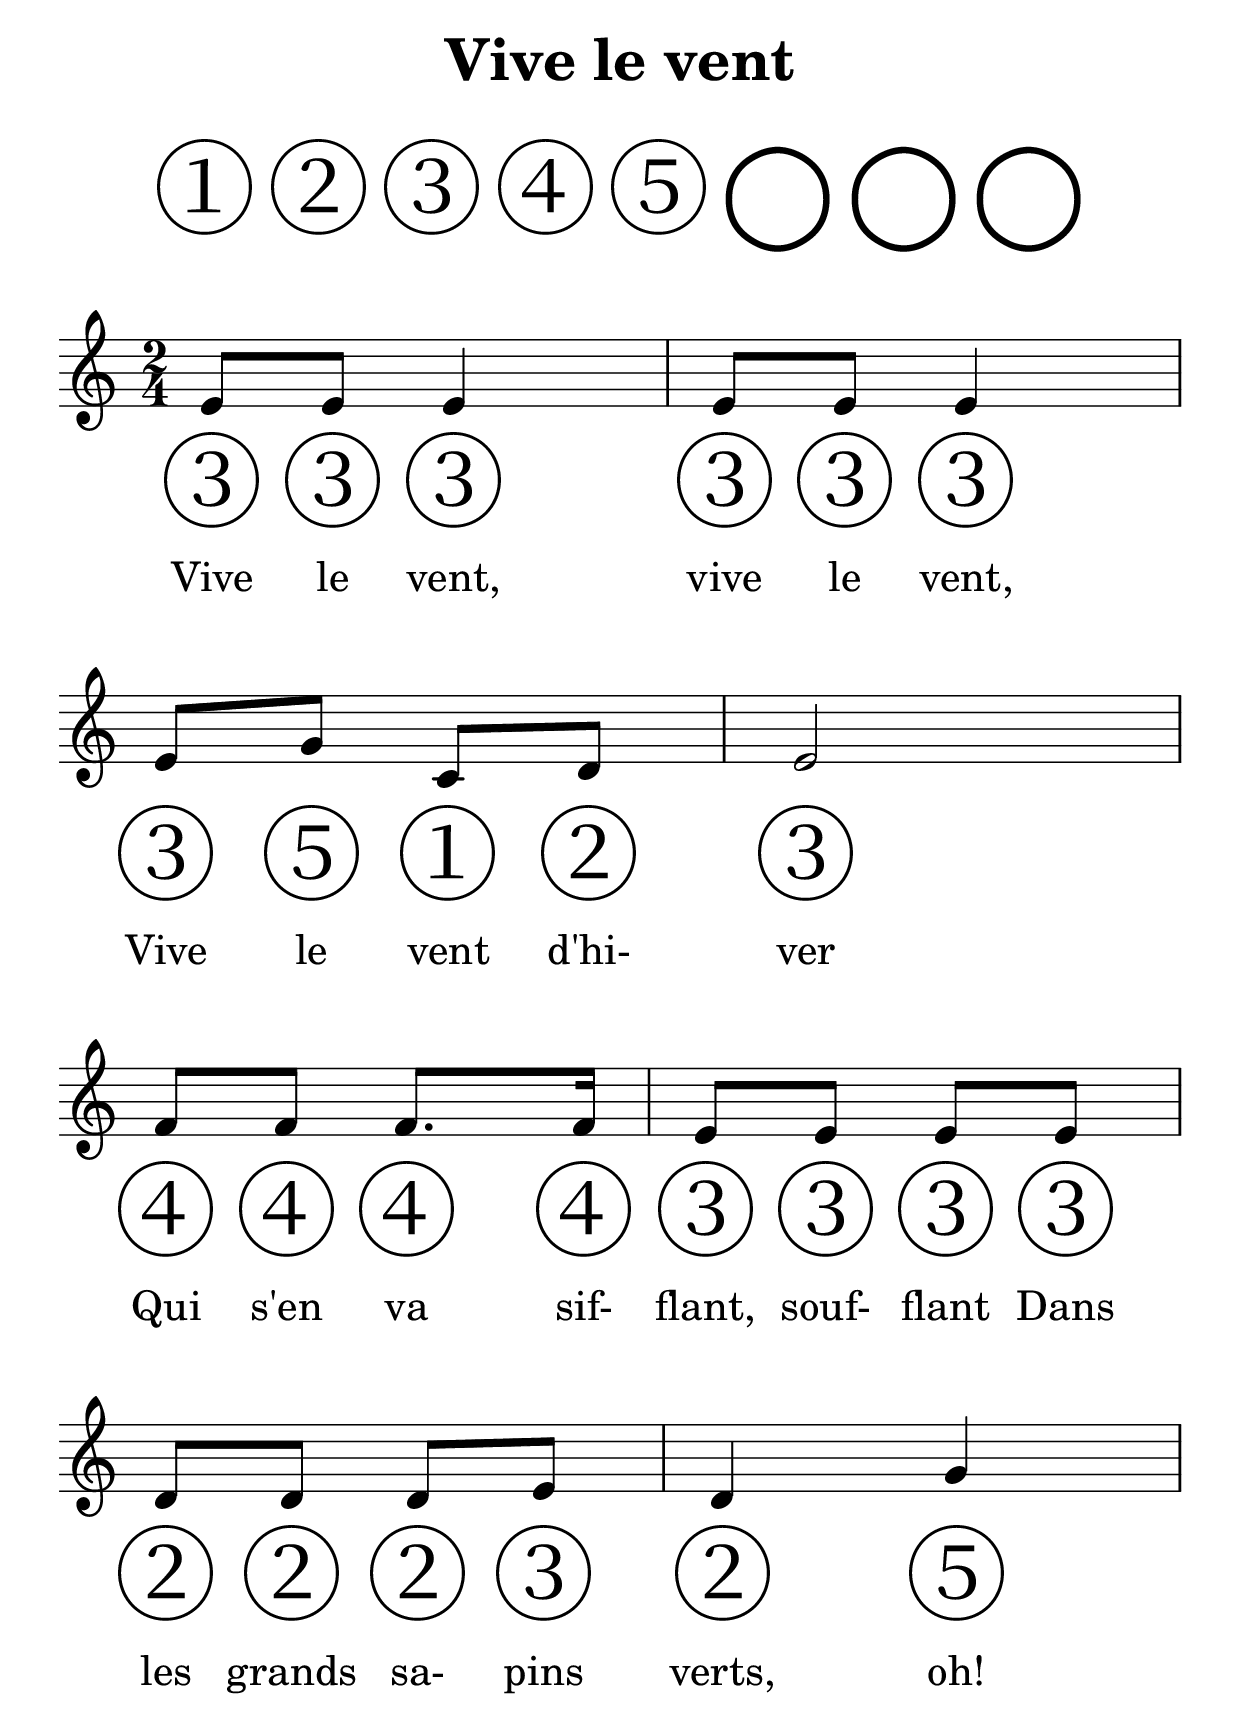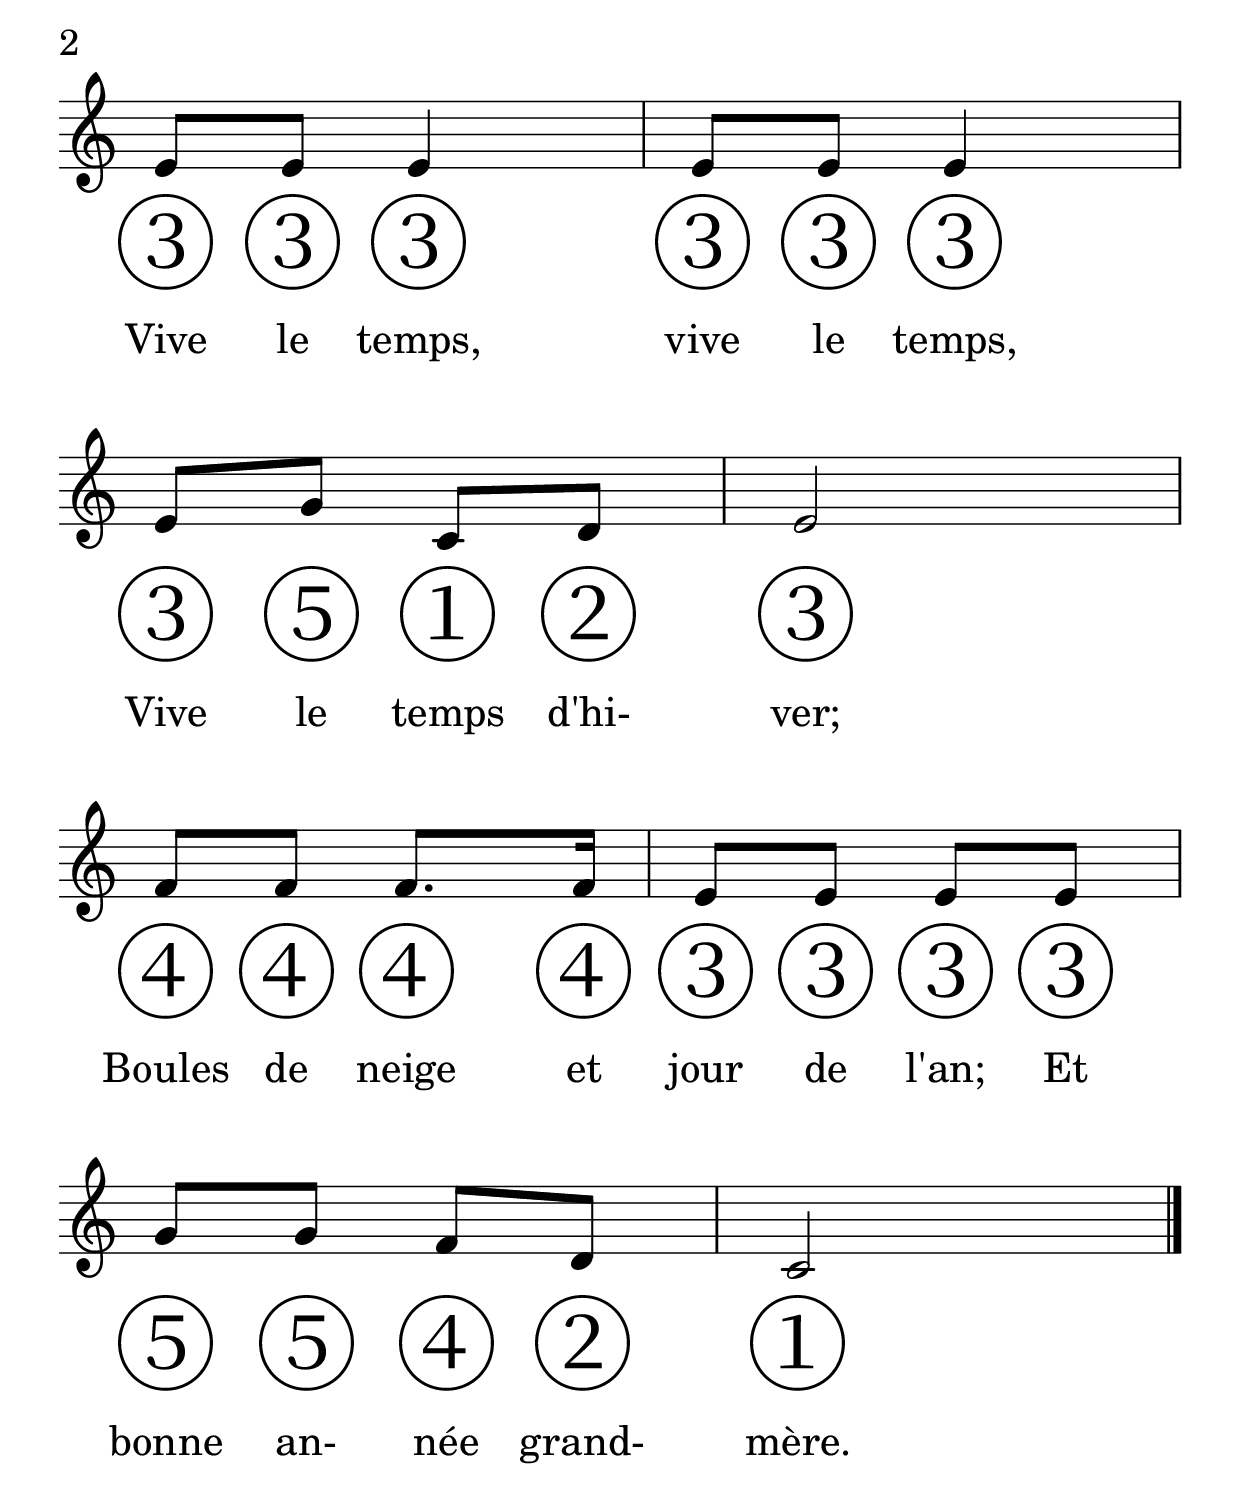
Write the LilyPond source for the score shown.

\version "2.18.2"
\include "english.ly"
#(set-global-staff-size 32)

\paper { 
  indent = 0 
  system-system-spacing = 
    #'((basic-distance . 12) 
       (minimum-distance . 8) 
       (padding . 2) 
       (stretchability . 10)) 
}

\layout {
  \context {
    \Score
    \omit BarNumber
  }
  \context {
    \Lyrics
    \override VerticalAxisGroup.staff-affinity = ##f
    \override VerticalAxisGroup.staff-staff-spacing =
       #'((basic-distance . 0)
	   (minimum-distance . 2)
	   (padding . 2))
  }
}

\header{
  title = "Vive le vent"
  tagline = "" 
}

% for reference
% ① ② ③ ④ ⑤ ⑥ ⑦ ⑧ ◯

\markup {
  \column {
  \vspace #1
  \fill-line { \column { \line { 
    \fontsize #9 { ① ② ③ ④ ⑤ ◯ ◯ ◯ }}}}
  \vspace #1
  }
}

<<
 {
   \clef treble
   \time 2/4
   \key c \major 
   \transpose f c {
	\relative c'' {
      a8 a a4 a8 a a4
      a8 c f, [g] a2 \break
	  bf8 bf bf8. bf16  a8 a a8 [ a8]
  	  g8 g g [a] g4 c4 \break
  	  a8 a a4  a8 a a4
  	  a8 c f, [g] a2  \break
  	  bf8 bf bf8.  bf16  a8 a a8 [  a]
  	  c8 c bf [g]  f2
      \bar "|."
	 }
   }
 } 

\addlyrics {
    \set fontSize = #8
    ③ ③ ③ ③ ③ ③ 
    ③ ⑤ ① ② ③
    ④ ④ ④ ④ ③ ③ ③ ③ 
    ② ② ② ③ ② ⑤
    ③ ③ ③ ③ ③ ③ 
    ③ ⑤ ① ② ③
    ④ ④ ④ ④ ③ ③ ③ ③
    ⑤ ⑤ ④ ② ①
 }

  \addlyrics {
   Vive le vent, vive le vent,
Vive le vent d'hi- ver
Qui s'en va sif- flant, souf- flant
Dans les grands sa- pins verts, oh!
Vive le temps, vive le temps,
Vive le temps d'hi- ver;
Boules de neige et jour de l'an;
Et bonne an- née grand- mère.
  }

 
>>


